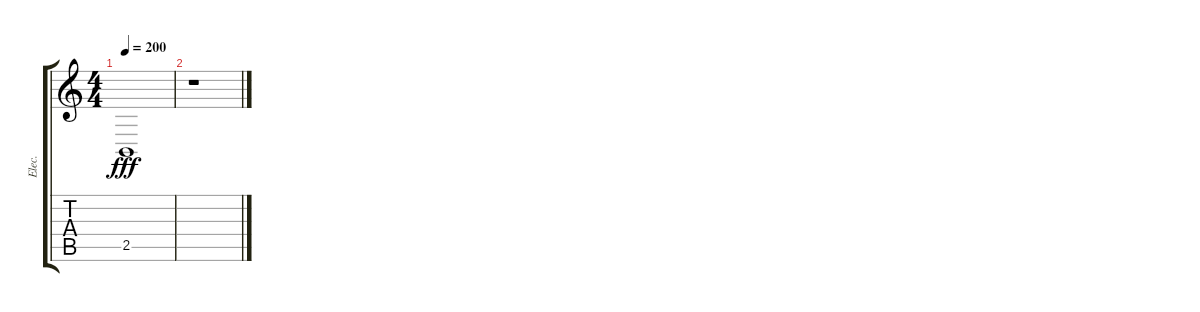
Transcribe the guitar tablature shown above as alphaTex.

\track ("Elec." "Elec.") {instrument pad4choir}
\staff {score tabs}
\tuning (E4 B3 G3 D3 A2 E2) {hide}
\ts (4 4)
\tempo 200
\clef g2
\ks c
2.5.1{dy fff} |
r.1
